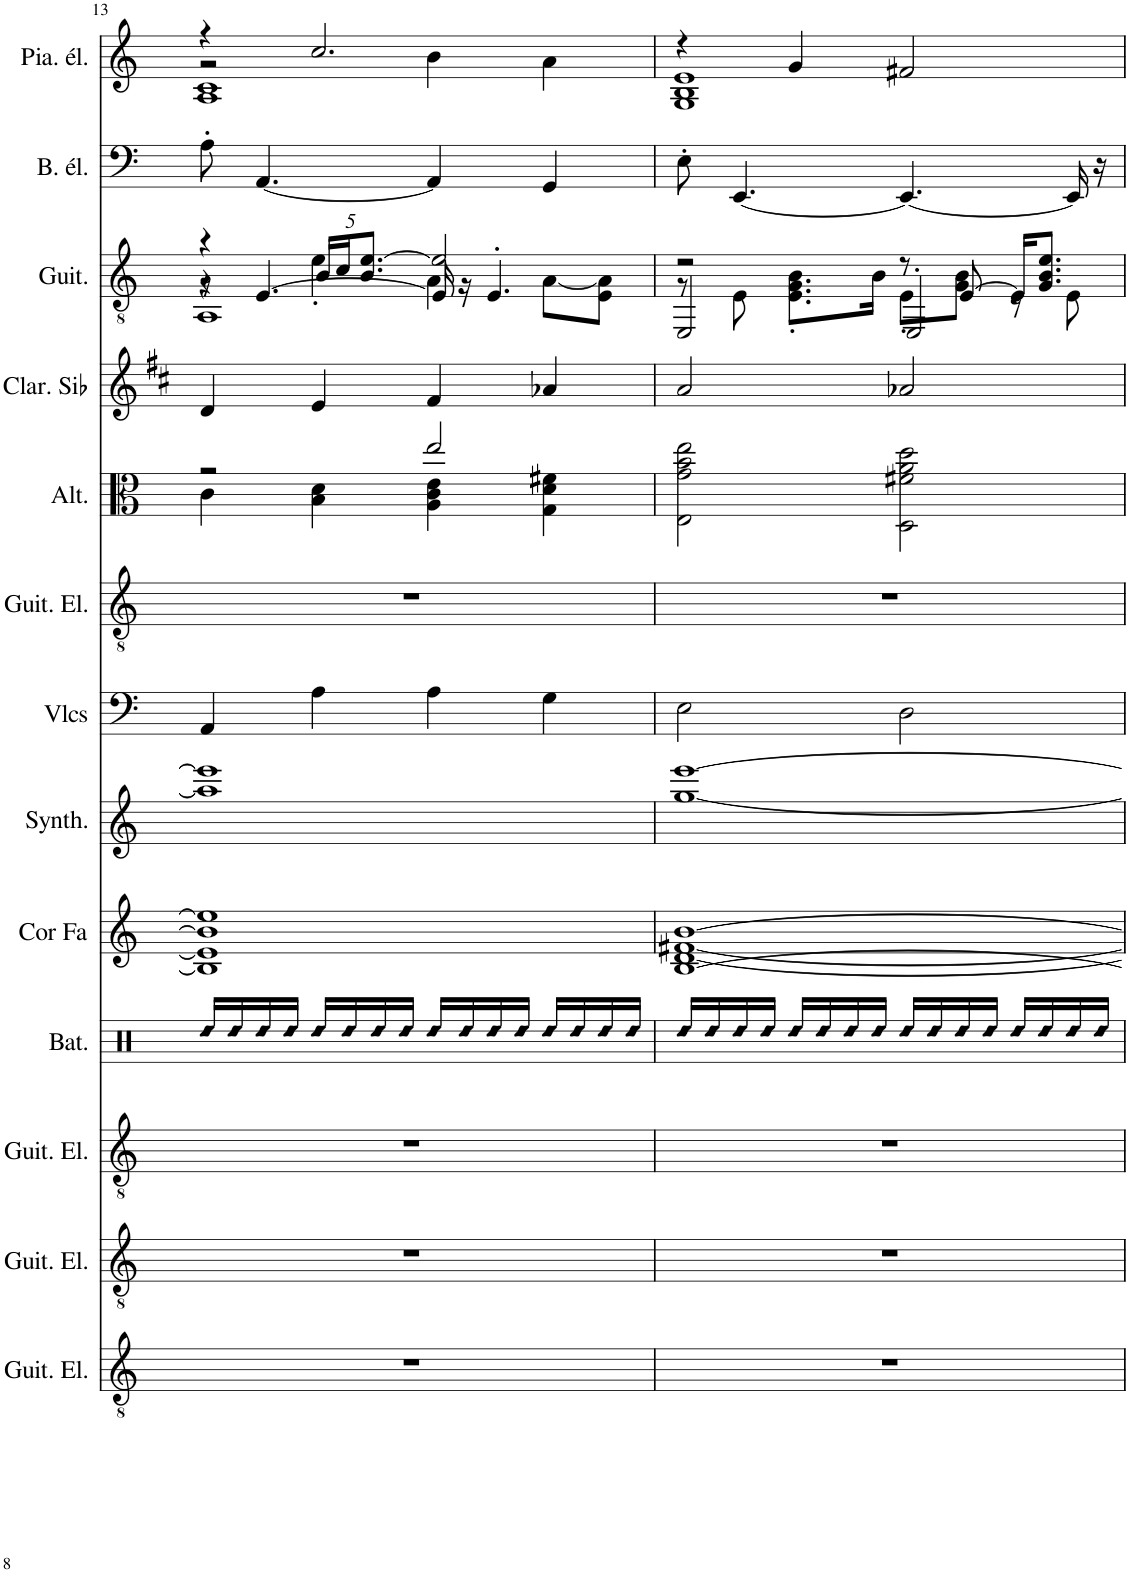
**kern	**kern	**kern	**kern	**kern	**kern	**kern	**kern	**kern	**kern	**kern	**kern	**kern
*part13	*part12	*part11	*part10	*part9	*part8	*part7	*part6	*part5	*part4	*part3	*part2	*part1
*staff13	*staff12	*staff11	*staff10	*staff9	*staff8	*staff7	*staff6	*staff5	*staff4	*staff3	*staff2	*staff1
*I"Guitare électrique, Distortion Guitar	*I"Guitare électrique, Electric Guitar (clean)	*I"Guitare électrique, Distortion Guitar	*I"Batterie, Drums	*I"Cor en Fa, French Horn	*I"Synthétiseur d'instruments à cordes, Synth Strings 2	*I"Violoncelles, String Ensemble 1	*I"Guitare électrique, Overdriven Guitar	*I"Altos, String Ensemble 1	*I"Clarinette en Sib	*I"Guitare acoustique, Acoustic Guitar (steel)	*I"Basse électrique, Electric Bass (finger)	*I"Piano électrique, Electric Piano 1
*I'Guit. El.	*I'Guit. El.	*I'Guit. El.	*I'Bat.	*I'Cor Fa	*I'Synth.	*I'Vlcs	*I'Guit. El.	*I'Alt.	*I'Clar. Sib	*I'Guit.	*I'B. él.	*I'Pia. él.
!!LO:PB:g=z
*clefGv2	*clefGv2	*clefGv2	*clefX	*clefG2	*clefG2	*clefF4	*clefGv2	*clefC3	*clefG2	*clefGv2	*clefF4	*clefG2
*	*	*	*	*Trd4c7	*	*	*	*	*Trd1c2	*	*Trd7c12	*
*k[]	*k[]	*k[]	*k[]	*k[]	*k[]	*k[]	*k[]	*k[]	*k[f#c#]	*k[]	*k[]	*k[]
*M4/4	*M4/4	*M4/4	*M4/4	*M4/4	*M4/4	*M4/4	*M4/4	*M4/4	*M4/4	*M4/4	*M4/4	*M4/4
=13	=13	=13	=13	=13	=13	=13	=13	=13	=13	=13	=13	=13
!	!	!	!LO:N:head=diamond	!	!	!	!	!	!	!	!	!
*	*	*	*	*	*	*	*	*^	*	*^	*	*^
*	*	*	*	*	*	*	*	*	*	*	*	*^	*	*	*^
*	*	*	*	*	*	*	*	*	*	*	*	*	*^	*	*	*	*
1r	1r	1r	16Rdd/LL	1B] 1e] 1b] 1ee]	1aa] 1eee]	4AA/	1r	2r	4c\	4d/	4r	4r	8r	1AA	8A'\	4r	2r	1A 1c
!	!	!	!LO:N:head=diamond	!	!	!	!	!	!	!	!	!	!	!	!	!	!	!
.	.	.	16Rdd/	.	.	.	.	.	.	.	.	.	.	.	.	.	.	.
!	!	!	!LO:N:head=diamond	!	!	!	!	!	!	!	!	!	!	!	!	!	!	!
.	.	.	16Rdd/	.	.	.	.	.	.	.	.	.	[4.E/	.	[4.AA/	.	.	.
!	!	!	!LO:N:head=diamond	!	!	!	!	!	!	!	!	!	!	!	!	!	!	!
.	.	.	16Rdd/JJ	.	.	.	.	.	.	.	.	.	.	.	.	.	.	.
!	!	!	!LO:N:head=diamond	!	!	!	!	!	!	!	!	!	!	!	!	!	!	!
*	*	*	*	*	*	*	*	*	*	*	*Xbrackettup	*	*	*	*	*	*	*
.	.	.	16Rdd/LL	.	.	4A\	.	.	4B\ 4d\	4e/	20B/LL	4e'\	.	.	.	2.cc/	.	.
.	.	.	.	.	.	.	.	.	.	.	20c/J	.	.	.	.	.	.	.
!	!	!	!LO:N:head=diamond	!	!	!	!	!	!	!	!	!	!	!	!	!	!	!
.	.	.	16Rdd/	.	.	.	.	.	.	.	.	.	.	.	.	.	.	.
.	.	.	.	.	.	.	.	.	.	.	10.B/ [10.e/J	.	.	.	.	.	.	.
!	!	!	!LO:N:head=diamond	!	!	!	!	!	!	!	!	!	!	!	!	!	!	!
.	.	.	16Rdd/	.	.	.	.	.	.	.	.	.	.	.	.	.	.	.
!	!	!	!LO:N:head=diamond	!	!	!	!	!	!	!	!	!	!	!	!	!	!	!
.	.	.	16Rdd/JJ	.	.	.	.	.	.	.	.	.	.	.	.	.	.	.
!	!	!	!LO:N:head=diamond	!	!	!	!	!	!	!	!	!	!	!	!	!	!	!
.	.	.	16Rdd/LL	.	.	4A\	.	2ee/	4A\ 4c\ 4e\	4f#/	2e/]	4A\	16E/]	.	4AA/]	.	4b\	.
!	!	!	!LO:N:head=diamond	!	!	!	!	!	!	!	!	!	!	!	!	!	!	!
.	.	.	16Rdd/	.	.	.	.	.	.	.	.	.	16r	.	.	.	.	.
!	!	!	!LO:N:head=diamond	!	!	!	!	!	!	!	!	!	!	!	!	!	!	!
.	.	.	16Rdd/	.	.	.	.	.	.	.	.	.	4.E'/	.	.	.	.	.
!	!	!	!LO:N:head=diamond	!	!	!	!	!	!	!	!	!	!	!	!	!	!	!
.	.	.	16Rdd/JJ	.	.	.	.	.	.	.	.	.	.	.	.	.	.	.
!	!	!	!LO:N:head=diamond	!	!	!	!	!	!	!	!	!	!	!	!	!	!	!
.	.	.	16Rdd/LL	.	.	4G\	.	.	4G\ 4d\ 4f#X\	4a-X/	.	[8A\L	.	.	4GG/	.	4a\	.
!	!	!	!LO:N:head=diamond	!	!	!	!	!	!	!	!	!	!	!	!	!	!	!
.	.	.	16Rdd/	.	.	.	.	.	.	.	.	.	.	.	.	.	.	.
!	!	!	!LO:N:head=diamond	!	!	!	!	!	!	!	!	!	!	!	!	!	!	!
.	.	.	16Rdd/	.	.	.	.	.	.	.	.	8E\ 8A\]J	.	.	.	.	.	.
!	!	!	!LO:N:head=diamond	!	!	!	!	!	!	!	!	!	!	!	!	!	!	!
.	.	.	16Rdd/JJ	.	.	.	.	.	.	.	.	.	.	.	.	.	.	.
*	*	*	*	*	*	*	*	*v	*v	*	*v	*v	*v	*v	*	*v	*v	*v
=14	=14	=14	=14	=14	=14	=14	=14	=14	=14	=14	=14	=14
!	!	!	!LO:N:head=diamond	!	!	!	!	!	!	!	!	!
*	*	*	*	*^	*	*	*	*	*	*^	*	*^
*	*	*	*	*	*	*	*	*	*	*	*	*^	*	*	*
1r	1r	1r	16Rdd/LL	[1B [1b	[1d [1f#X	[1gg [1eee	2E\	1r	2E\ 2g\ 2b\ 2ee\	2a/	2r	8r	2EE/	8E'\	4r	1G 1B 1e
!	!	!	!LO:N:head=diamond	!	!	!	!	!	!	!	!	!	!	!	!	!
.	.	.	16Rdd/	.	.	.	.	.	.	.	.	.	.	.	.	.
!	!	!	!LO:N:head=diamond	!	!	!	!	!	!	!	!	!	!	!	!	!
.	.	.	16Rdd/	.	.	.	.	.	.	.	.	8E\	.	[4.EE/	.	.
!	!	!	!LO:N:head=diamond	!	!	!	!	!	!	!	!	!	!	!	!	!
.	.	.	16Rdd/JJ	.	.	.	.	.	.	.	.	.	.	.	.	.
!	!	!	!LO:N:head=diamond	!	!	!	!	!	!	!	!	!	!	!	!	!
.	.	.	16Rdd/LL	.	.	.	.	.	.	.	.	8.E\' 8.G\' 8.B\'L	.	.	4g/	.
!	!	!	!LO:N:head=diamond	!	!	!	!	!	!	!	!	!	!	!	!	!
.	.	.	16Rdd/	.	.	.	.	.	.	.	.	.	.	.	.	.
!	!	!	!LO:N:head=diamond	!	!	!	!	!	!	!	!	!	!	!	!	!
.	.	.	16Rdd/	.	.	.	.	.	.	.	.	.	.	.	.	.
!	!	!	!LO:N:head=diamond	!	!	!	!	!	!	!	!	!	!	!	!	!
.	.	.	16Rdd/JJ	.	.	.	.	.	.	.	.	16B\Jk	.	.	.	.
!	!	!	!LO:N:head=diamond	!	!	!	!	!	!	!	!	!	!	!	!	!
.	.	.	16Rdd/LL	.	.	.	2D\	.	2D\ 2f#X\ 2a\ 2dd\	2a-X/	8r	8E'\L	2EE'/	4.EE/_	2f#X/	.
!	!	!	!LO:N:head=diamond	!	!	!	!	!	!	!	!	!	!	!	!	!
.	.	.	16Rdd/	.	.	.	.	.	.	.	.	.	.	.	.	.
!	!	!	!LO:N:head=diamond	!	!	!	!	!	!	!	!	!	!	!	!	!
.	.	.	16Rdd/	.	.	.	.	.	.	.	[8E/	8G\ 8B\J	.	.	.	.
!	!	!	!LO:N:head=diamond	!	!	!	!	!	!	!	!	!	!	!	!	!
.	.	.	16Rdd/JJ	.	.	.	.	.	.	.	.	.	.	.	.	.
!	!	!	!LO:N:head=diamond	!	!	!	!	!	!	!	!	!	!	!	!	!
.	.	.	16Rdd/LL	.	.	.	.	.	.	.	16E/KL]	8r	.	.	.	.
!	!	!	!LO:N:head=diamond	!	!	!	!	!	!	!	!	!	!	!	!	!
.	.	.	16Rdd/	.	.	.	.	.	.	.	8.G/ 8.B/ 8.e/J	.	.	.	.	.
!	!	!	!LO:N:head=diamond	!	!	!	!	!	!	!	!	!	!	!	!	!
.	.	.	16Rdd/	.	.	.	.	.	.	.	.	8E\	.	16EE/]	.	.
!	!	!	!LO:N:head=diamond	!	!	!	!	!	!	!	!	!	!	!	!	!
.	.	.	16Rdd/JJ	.	.	.	.	.	.	.	.	.	.	16r	.	.
*	*	*	*	*v	*v	*	*	*	*	*	*v	*v	*v	*	*v	*v
=	=	=	=	=	=	=	=	=	=	=	=	=
*-	*-	*-	*-	*-	*-	*-	*-	*-	*-	*-	*-	*-
